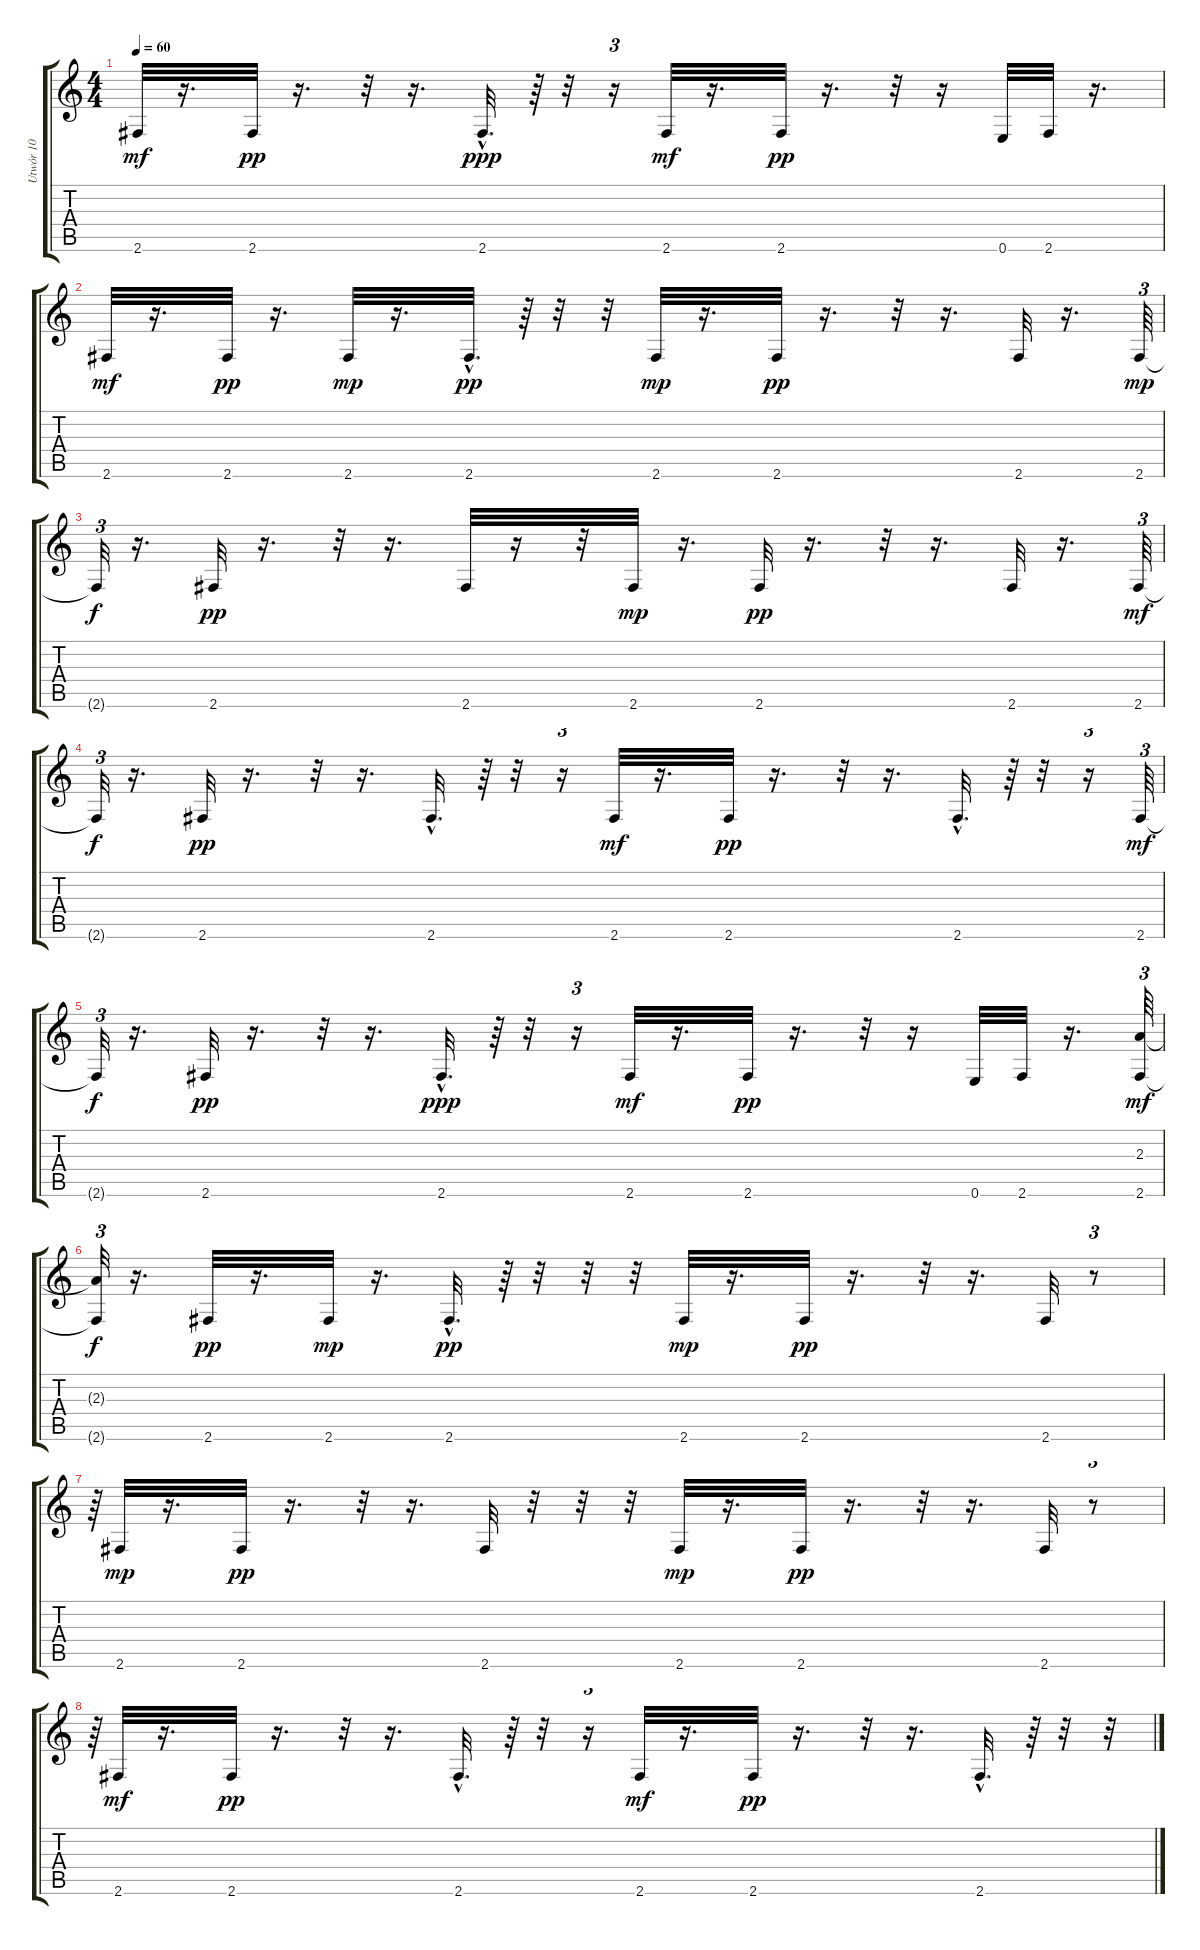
\track ("Utwór 10" "Utwór 10") {instrument acousticguitarsteel}
\staff {score tabs}
\tuning (E4 B3 G3 D3 A2 E2) {hide}
\ts (4 4)
\tempo 60
\clef g2
\ks c
2.6.32{dy mf} r.16{d} 2.6.32{dy pp} r.16{d} r.32 r.16{d} 2.6{hac}.32{d dy ppp} r.64 r.32 r.16{tu (3 2)} 2.6.32{dy mf} r.16{d} 2.6.32{dy pp} r.16{d} r.32 r.16 0.6.32 2.6.32 r.16{d} |
2.6.32{dy mf} r.16{d} 2.6.32{dy pp} r.16{d} 2.6.32{dy mp} r.16{d} 2.6{hac}.32{d dy pp} r.64 r.32 r.32 2.6.32{dy mp} r.16{d} 2.6.32{dy pp} r.16{d} r.32 r.16{d} 2.6.32 r.16{d} 2.6.64{tu (3 2) dy mp} |
2.6{t}.32{tu (3 2) dy f} r.16{d} 2.6.32{dy pp} r.16{d} r.32 r.16{d} 2.6.32 r.16 r.32 2.6.32{dy mp} r.16{d} 2.6.32{dy pp} r.16{d} r.32 r.16{d} 2.6.32 r.16{d} 2.6.64{tu (3 2) dy mf} |
2.6{t}.32{tu (3 2) dy f} r.16{d} 2.6.32{dy pp} r.16{d} r.32 r.16{d} 2.6{hac}.32{d} r.64 r.32 r.16{tu (3 2)} 2.6.32{dy mf} r.16{d} 2.6.32{dy pp} r.16{d} r.32 r.16{d} 2.6{hac}.32{d} r.64 r.32 r.16{tu (3 2)} 2.6.64{tu (3 2) dy mf} |
2.6{t}.32{tu (3 2) dy f} r.16{d} 2.6.32{dy pp} r.16{d} r.32 r.16{d} 2.6{hac}.32{d dy ppp} r.64 r.32 r.16{tu (3 2)} 2.6.32{dy mf} r.16{d} 2.6.32{dy pp} r.16{d} r.32 r.16 0.6.32 2.6.32 r.16{d} (2.3 2.6).64{tu (3 2) dy mf} |
(2.3{t} 2.6{t}).32{tu (3 2) dy f} r.16{d} 2.6.32{dy pp} r.16{d} 2.6.32{dy mp} r.16{d} 2.6{hac}.32{d dy pp} r.64 r.32 r.32 r.32 2.6.32{dy mp} r.16{d} 2.6.32{dy pp} r.16{d} r.32 r.16{d} 2.6.32 r.8{tu (3 2)} |
r.64{tu (3 2)} 2.6.32{dy mp} r.16{d} 2.6.32{dy pp} r.16{d} r.32 r.16{d} 2.6.32 r.32 r.32 r.32 2.6.32{dy mp} r.16{d} 2.6.32{dy pp} r.16{d} r.32 r.16{d} 2.6.32 r.8{tu (3 2)} |
r.64{tu (3 2)} 2.6.32{dy mf} r.16{d} 2.6.32{dy pp} r.16{d} r.32 r.16{d} 2.6{hac}.32{d} r.64 r.32 r.16{tu (3 2)} 2.6.32{dy mf} r.16{d} 2.6.32{dy pp} r.16{d} r.32 r.16{d} 2.6{hac}.32{d} r.64 r.32 r.32
